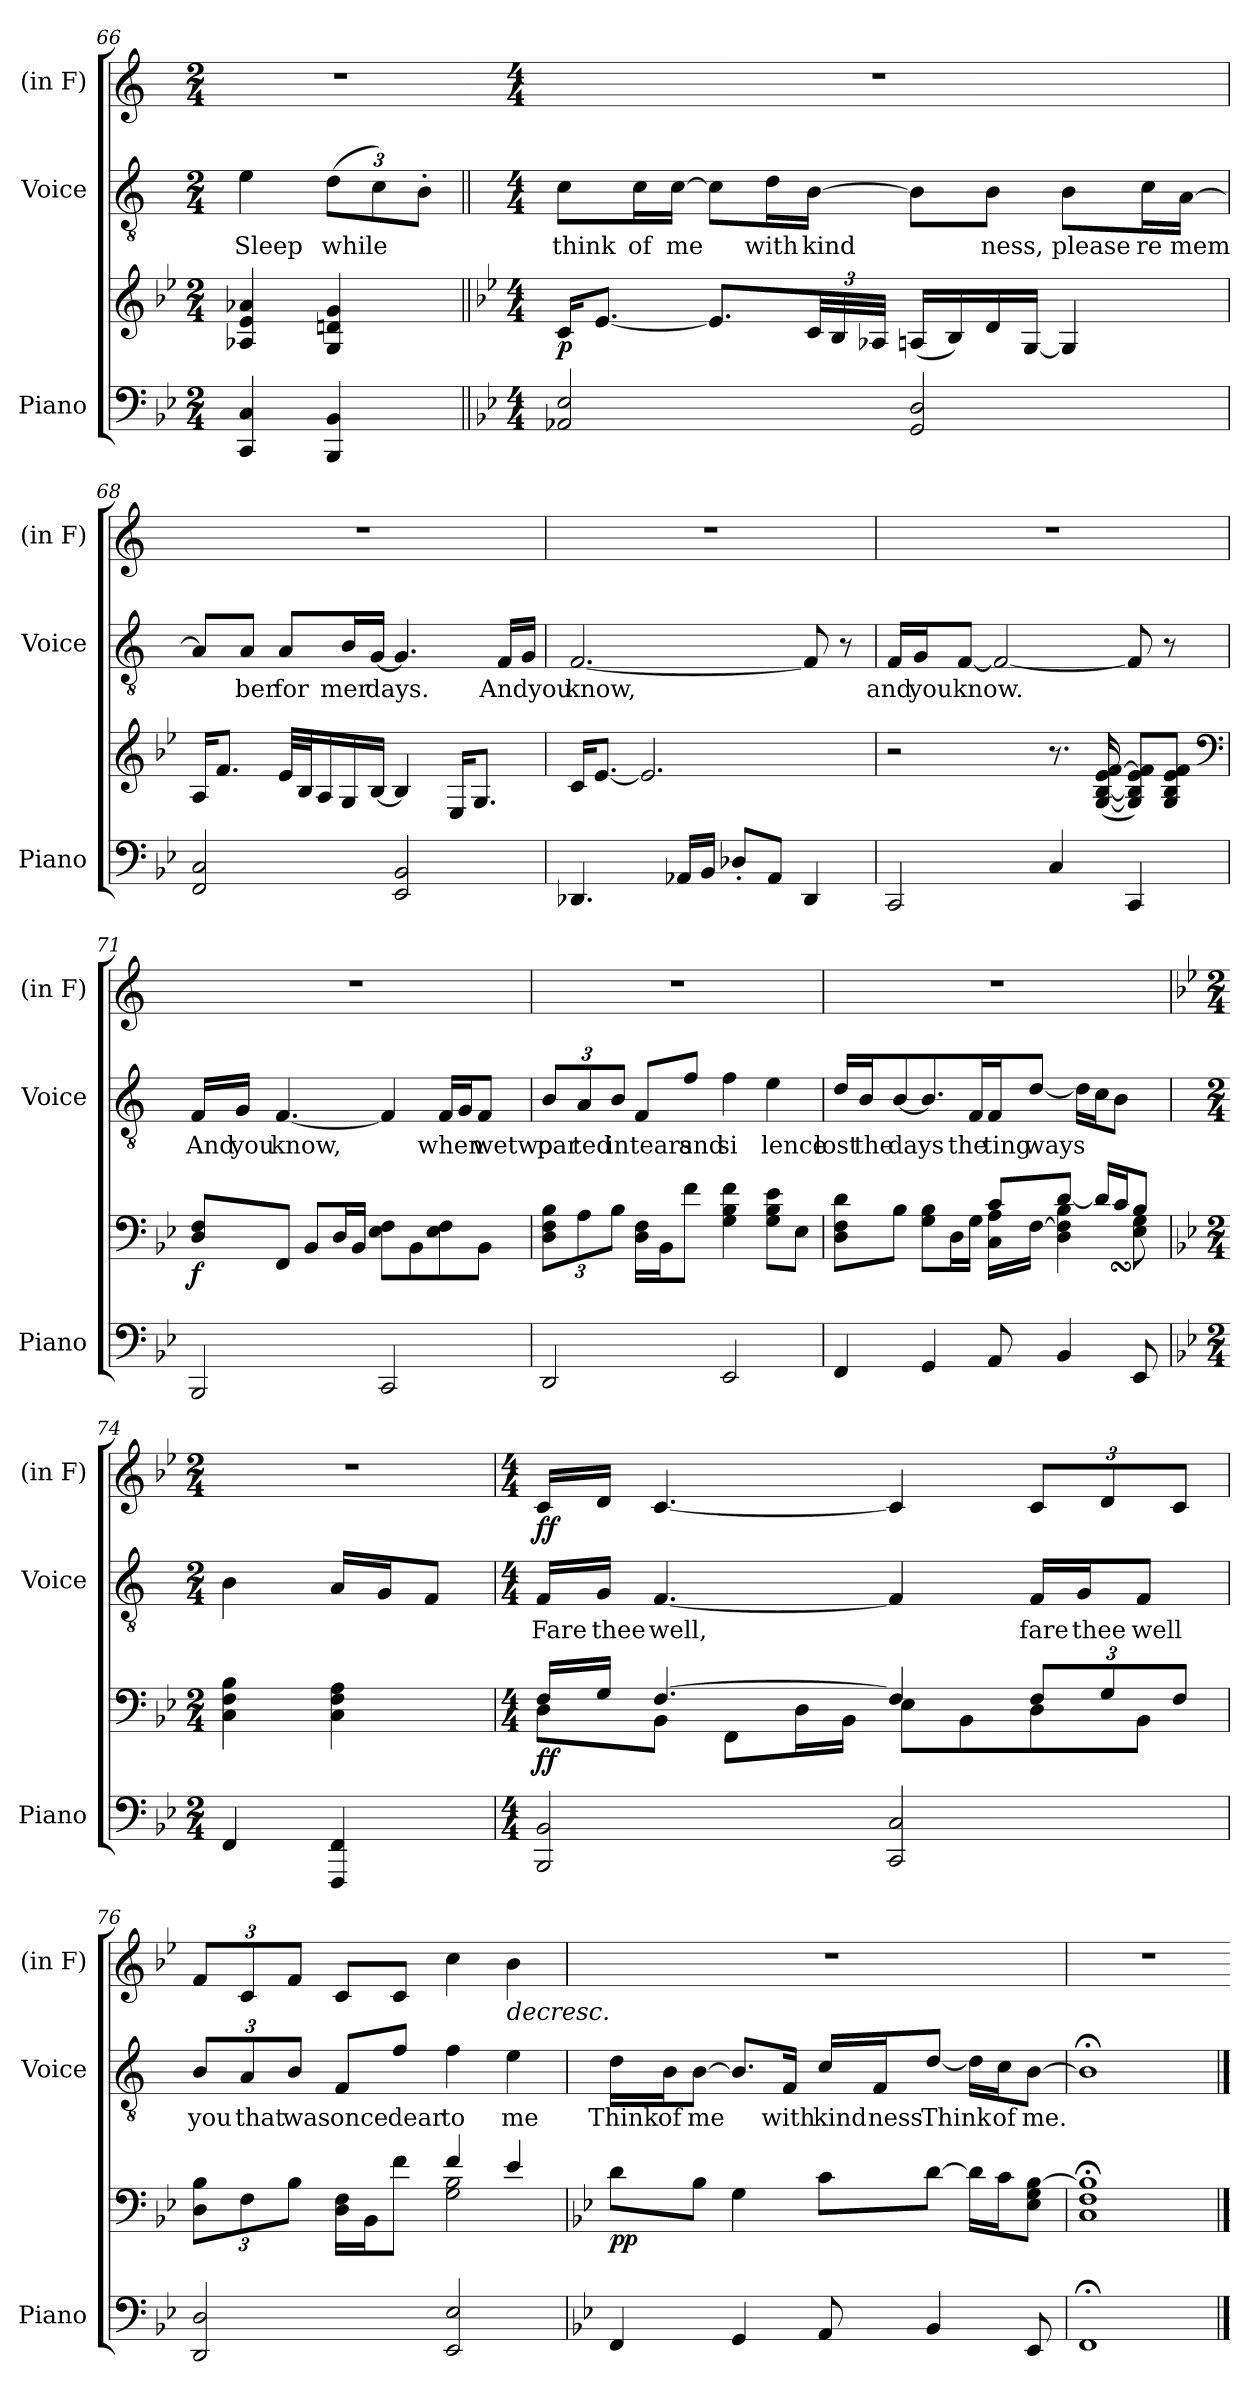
**kern	**kern	**dynam	**kern	**text	**kern	**dynam
*part3	*part3	*part3	*part2	*part2	*part1	*part1
*staff4	*staff3	*staff3/4	*staff2	*staff2	*staff1	*staff1
*I"Piano	*	*	*I"Voice	*	*I"(in F)	*
*I'Piano	*	*	*I'Voice	*	*I'(in F)	*
*clefF4	*clefG2	*	*clefGv2	*	*clefG2	*
*k[b-e-]	*k[b-e-]	*	*	*	*	*
*M2/4	*M2/4	*	*M2/4	*	*M2/4	*
=66	=66	=66	=66	=66	=66	=66
!	!	!	!	!LO:LY:b	!	!
4CC/ 4C/	4A-X/ 4e-/ 4a-X/	.	4e\	Sleep	2r	.
!	!	!	!	!LO:LY:b	!	!
4BBB-/ 4BB-/	4G/ 4dn/ 4g/	.	(>12d\L	while	.	.
.	.	.	12c\)	.	.	.
.	.	.	12B'<\J	.	.	.
!!LO:PB:g=z
=67||	=67||	=67	=67||	=67	=67	=67
*k[b-e-]	*k[b-e-]	*	*	*	*	*
*M4/4	*M4/4	*	*M4/4	*	*M4/4	*
!	!	!LO:DY:b	!	!LO:LY:b	!	!
2AA-X/ 2E-/	16c/KL	p	8c\L	think	1r	.
.	[<8.e-/J	.	.	.	.	.
!	!	!	!	!LO:LY:b	!	!
.	.	.	16c\L	of	.	.
!	!	!	!	!LO:LY:b	!	!
.	.	.	[>16c\JJ	me	.	.
.	8.e-/L]	.	8c\L]	.	.	.
!	!	!	!	!LO:LY:b	!	!
.	.	.	16d\L	with	.	.
!	!	!	!	!LO:LY:b	!	!
.	48c/LL	.	[>16B\JJ	kind	.	.
.	48B-/	.	.	.	.	.
.	48A-X/JJJ	.	.	.	.	.
2GG/ 2D/	(<16An/LL	.	8B\L]	.	.	.
.	16B-/)	.	.	.	.	.
!	!	!	!	!LO:LY:b	!	!
.	16d/	.	8B\J	ness,	.	.
.	[<16G/JJ	.	.	.	.	.
!	!	!	!	!LO:LY:b	!	!
.	4G/]	.	8B\L	please	.	.
!	!	!	!	!LO:LY:b	!	!
.	.	.	16c\L	re	.	.
!	!	!	!	!LO:LY:b	!	!
.	.	.	[>16A\JJ	mem	.	.
=68	=68	=68	=68	=68	=68	=68
2FF/ 2C/	16A/KL	.	8A/L]	.	1r	.
.	8.f/J	.	.	.	.	.
!	!	!	!	!LO:LY:b	!	!
.	.	.	8A/J	ber	.	.
!	!	!	!	!LO:LY:b	!	!
.	32e-/LLL	.	8A/L	for	.	.
.	32B-/J	.	.	.	.	.
.	16A/	.	.	.	.	.
!	!	!	!	!LO:LY:b	!	!
.	16G/	.	16B/L	mer	.	.
!	!	!	!	!LO:LY:b	!	!
.	[<16B-/JJ	.	[<16G/JJ	days.	.	.
2EE-/ 2BB-/	4B-/]	.	4.G/]	.	.	.
.	16E-/KL	.	.	.	.	.
.	8.G/J	.	.	.	.	.
!	!	!	!	!LO:LY:b	!	!
.	.	.	16F/LL	Andyou	.	.
.	.	.	16G/JJ	.	.	.
!!LO:LB:g=z
=69	=69	=69	=69	=69	=69	=69
!	!	!	!	!LO:LY:b	!	!
4.DD-X/	16c/KL	.	[<2.F/	know,	1r	.
.	[<8.e-/J	.	.	.	.	.
.	2.e-/]	.	.	.	.	.
16AA-X/LL	.	.	.	.	.	.
16BB-/JJ	.	.	.	.	.	.
8D-X'</L	.	.	.	.	.	.
8AA-/J	.	.	.	.	.	.
4DD-/	.	.	8F/]	.	.	.
.	.	.	8r	.	.	.
=70	=70	=70	=70	=70	=70	=70
!	!	!	!	!LO:LY:b	!	!
2CC/	2r	.	16F/LL	and	1r	.
!	!	!	!	!LO:LY:b	!	!
.	.	.	16G/J	you	.	.
!	!	!	!	!LO:LY:b	!	!
.	.	.	[<8F/J	know.	.	.
.	.	.	2F/_<	.	.	.
4C/	8.r	.	.	.	.	.
.	(<[<16G/ [<16B-/ 16e-/ [>16f/	.	.	.	.	.
4CC/	8G/] 8B-/] 8e-/ 8f/]L)	.	8F/]	.	.	.
.	8G/ 8B-/ 8e-/ 8f/J	.	8r	.	.	]
*	*clefF4	*	*	*	*	*
=71	=71	=71	=71	=71	=71	=71
!	!	!LO:DY:b	!	!LO:LY:b	!	!
2BBB-/	8D/ 8F/L	f	16F/LL	And	1r	.
!	!	!	!	!LO:LY:b	!	!
.	.	.	16G/JJ	you	.	.
!	!	!	!	!LO:LY:b	!	!
.	8FF/J	.	[<4.F/	know,	.	.
.	8BB-/L	.	.	.	.	.
.	16D/L	.	.	.	.	.
.	16BB-/JJ	.	.	.	.	.
2CC/	8E-\ 8F\L	.	4F/]	.	.	.
.	8BB-\	.	.	.	.	.
!	!	!	!	!LO:LY:b	!	!
.	8E-\ 8F\	.	16F/LL	when	.	.
.	.	.	16G/J	.	.	.
!	!	!	!	!LO:LY:b	!	!
.	8BB-\J	.	8F/J	wetwo	.	.
!!LO:LB:g=z
=72	=72	=72	=72	=72	=72	=72
!	!	!	!	!LO:LY:b	!	!
2DD/	12D\ 12F\ 12B-\L	.	12B/L	par	1r	.
!	!	!	!	!LO:LY:b	!	!
.	12A\	.	12A/	ted	.	.
!	!	!	!	!LO:LY:b	!	!
.	12B-\J	.	12B/J	in	.	.
!	!	!	!	!LO:LY:b	!	!
.	16D\ 16F\LL	.	8F/L	tears	.	.
.	16BB-\J	.	.	.	.	.
!	!	!	!	!LO:LY:b	!	!
.	8f\J	.	8f/J	and	.	.
!	!	!	!	!LO:LY:b	!	!
2EE-/	4G\ 4B-\ 4f\	.	4f\	si	.	.
!	!	!	!	!LO:LY:b	!	!
.	8G\ 8B-\ 8e-\L	.	4e\	lence	.	.
.	8E-\J	.	.	.	.	.
=73	=73	=73	=73	=73	=73	=73
*	*^	*	*	*	*	*
!	!	!	!	!	!LO:LY:b	!	!
4FF/	8D\ 8F\ 8d\L	2ryy	.	16d\LL	lost	1r	.
!	!	!	!	!	!LO:LY:b	!	!
.	.	.	.	16B\J	the	.	.
!	!	!	!	!	!LO:LY:b	!	!
.	8B-\J	.	.	[>8B\J	days	.	.
4GG/	8G\ 8B-\L	.	.	8.B/L]	.	.	.
.	16D\L	.	.	.	.	.	.
!	!	!	!	!	!LO:LY:b	!	!
.	16G\JJ	.	.	16F/Jk	the	.	.
!	!	!	!	!	!LO:LY:b	!	!
8AA/	16C\ 16A\LL	8c/L	.	16F/J	ting	.	.
!	!	!	!	!	!LO:LY:b	!	!
.	[<16F\JJ	.	.	[>8d/J	ways	.	.
4BB-/	4D\ 4F\] 4B-\	[>8d/J	.	.	.	.	.
.	.	.	.	16d\LL]	.	.	.
.	.	16d/LL]	.	16c\J	.	.	.
.	.	16csSSS/J	.	8B\J	.	.	.
8EE-/	8E-\ 8G\	8B-/J	.	.	.	.	.
.	.	.	.	16ryy	.	.	.
*	*v	*v	*	*	*	*	*
!!LO:PB:g=z
=74	=74	=74	=74	=74	=74	=74
*k[b-e-]	*k[b-e-]	*	*	*	*k[b-e-]	*
*M2/4	*M2/4	*	*M2/4	*	*M2/4	*
4FF/	4C\ 4F\ 4B-\	.	4B\	.	2rdd	.
4FFF/ 4FF/	4C\ 4F\ 4A\	.	16A/LL	.	.	.
.	.	.	16G/J	.	.	.
.	.	.	(>8F/J	.	.	.
=75	=75	=75	=75	=75	=75	=75
*M4/4	*M4/4	*	*M4/4	*	*M4/4	*
*	*^	*	*	*	*	*
!	!	!	!LO:DY:b	!	!LO:LY:b	!	!LO:DY:b
2BBB-/ 2BB-/	16F/LL	8D\L	ff	16F/LL	Fare	16c/LL	ff
!	!	!	!	!	!LO:LY:b	!	!
.	16G/JJ	.	.	16G/JJ	thee	16d/JJ	.
!	!	!	!	!	!LO:LY:b	!	!
.	[>4.F/	8BB-\J	.	[<4.F/	well,	[<4.c/	.
.	.	8FF\L	.	.	.	.	.
.	.	16D\L	.	.	.	.	.
.	.	16BB-\JJ	.	.	.	.	.
2CC/ 2C/	4F/]	8E-\L	.	4F/]	.	4c/]	.
.	.	8BB-\	.	.	.	.	.
!	!	!	!	!	!LO:LY:b	!	!
.	12F/L	8D\	.	16F/LL	fare	12c/L	.
!	!	!	!	!	!LO:LY:b	!	!
.	.	.	.	16G/J	thee	.	.
.	12G/	.	.	.	.	12d/	.
!	!	!	!	!	!LO:LY:b	!	!
.	.	8BB-\J	.	8F/J	well	.	.
.	12F/J	.	.	.	.	12c/J	.
=76	=76	=76	=76	=76	=76	=76	=76
!	!	!	!	!	!LO:LY:b	!	!
2DD/ 2D/	12D\ 12B-\L	2ryy	.	12B/L	you	12f/L	.
!	!	!	!	!	!LO:LY:b	!	!
.	12F\	.	.	12A/	that	12c/	.
!	!	!	!	!	!LO:LY:b	!	!
.	12B-\J	.	.	12B/J	was	12f/J	.
!	!	!	!	!	!LO:LY:b	!	!
.	16D\ 16F\LL	.	.	8F/L	once	8c/L	.
.	16BB-\J	.	.	.	.	.	.
!	!	!	!	!	!LO:LY:b	!	!
.	8f\J	.	.	8f/J	dear	8c/J	.
!	!	!	!	!	!LO:LY:b	!	!
2EE-/ 2E-/	2G\ 2B-\	4f/	.	4f\	to	4cc\	.
!	!	!	!	!	!LO:LY:b	!	!LO:HP:b
.	.	4e-/	.	4e\	me	4b-\	>
*	*v	*v	*	*	*	*	*
!!LO:LB:g=z
=77	=77	=77	=77	=77	=77	=77
*	*	*	*	*	*k[]	*
*	*^	*	*	*	*	*
!	!	!	!LO:DY:b	!	!LO:LY:b	!	!
*	*v	*v	*	*	*	*	*
4FF/	8d\L	pp	16d\LL	Think	1r	.
!	!	!	!	!LO:LY:b	!	!
.	.	.	16B\J	of	.	.
!	!	!	!	!LO:LY:b	!	!
.	8B-\J	.	[>8B\J	me	.	.
4GG/	4G\	.	8.B/L]	.	.	.
!	!	!	!	!LO:LY:b	!	!
.	.	.	16F/Jk	with	.	.
!	!	!	!	!LO:LY:b	!	!
8AA/	8c\L	.	16c/LL	kind	.	.
!	!	!	!	!LO:LY:b	!	!
.	.	.	16F/J	ness	.	.
!	!	!	!	!LO:LY:b	!	!
4BB-/	[>8d\J	.	[>8d/J	Think	.	.
.	16d\LL]	.	16d\LL]	.	.	.
!	!	!	!	!LO:LY:b	!	!
.	16c\J	.	16c\J	of	.	.
!	!	!	!	!LO:LY:b	!	!
8EE-/	8E-\ 8G\ [>8B-\J	.	[>8B\J	me.	.	.
=78	=78	=78	=78	=78	=78	=78
*	*^	*	*	*	*	*
*	*	*^	*	*	*	*	*
1FF;<	1B-;<]	1F	1C	.	1B;<]	.	1r	.
*	*v	*v	*v	*	*	*	*	*
==	==	=	==	=	=	=
*-	*-	*-	*-	*-	*-	*-
